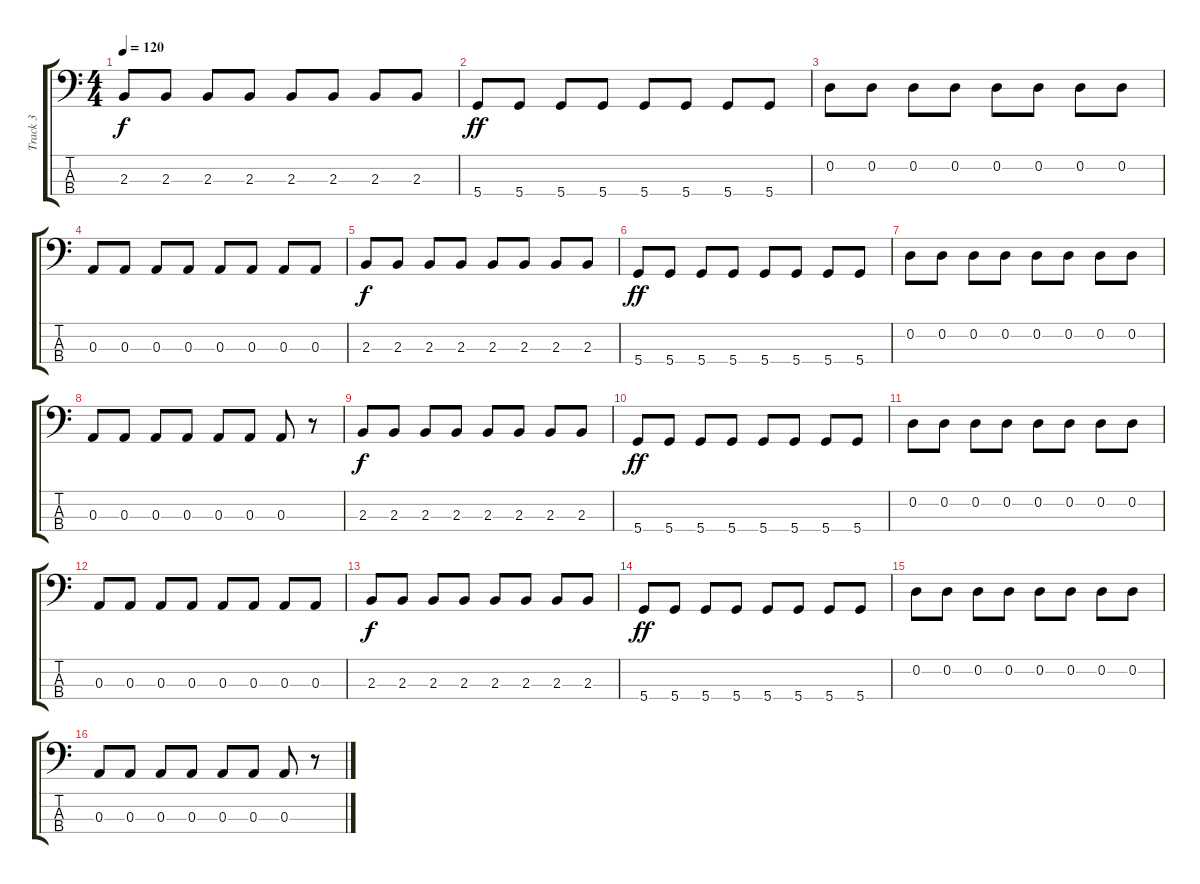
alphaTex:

\track ("Track 3" "Track 3") {instrument electricbasspick}
\staff {score tabs}
\tuning (G2 D2 A1 D1) {hide}
\ts (4 4)
\tempo 120
\clef f4
\ks c
2.3.8{dy f} 2.3.8 2.3.8 2.3.8 2.3.8 2.3.8 2.3.8 2.3.8 |
5.4.8{dy ff} 5.4.8 5.4.8 5.4.8 5.4.8 5.4.8 5.4.8 5.4.8 |
0.2.8 0.2.8 0.2.8 0.2.8 0.2.8 0.2.8 0.2.8 0.2.8 |
0.3.8 0.3.8 0.3.8 0.3.8 0.3.8 0.3.8 0.3.8 0.3.8 |
2.3.8{dy f} 2.3.8 2.3.8 2.3.8 2.3.8 2.3.8 2.3.8 2.3.8 |
5.4.8{dy ff} 5.4.8 5.4.8 5.4.8 5.4.8 5.4.8 5.4.8 5.4.8 |
0.2.8 0.2.8 0.2.8 0.2.8 0.2.8 0.2.8 0.2.8 0.2.8 |
0.3.8 0.3.8 0.3.8 0.3.8 0.3.8 0.3.8 0.3.8 r.8 |
2.3.8{dy f} 2.3.8 2.3.8 2.3.8 2.3.8 2.3.8 2.3.8 2.3.8 |
5.4.8{dy ff} 5.4.8 5.4.8 5.4.8 5.4.8 5.4.8 5.4.8 5.4.8 |
0.2.8 0.2.8 0.2.8 0.2.8 0.2.8 0.2.8 0.2.8 0.2.8 |
0.3.8 0.3.8 0.3.8 0.3.8 0.3.8 0.3.8 0.3.8 0.3.8 |
2.3.8{dy f} 2.3.8 2.3.8 2.3.8 2.3.8 2.3.8 2.3.8 2.3.8 |
5.4.8{dy ff} 5.4.8 5.4.8 5.4.8 5.4.8 5.4.8 5.4.8 5.4.8 |
0.2.8 0.2.8 0.2.8 0.2.8 0.2.8 0.2.8 0.2.8 0.2.8 |
0.3.8 0.3.8 0.3.8 0.3.8 0.3.8 0.3.8 0.3.8 r.8
